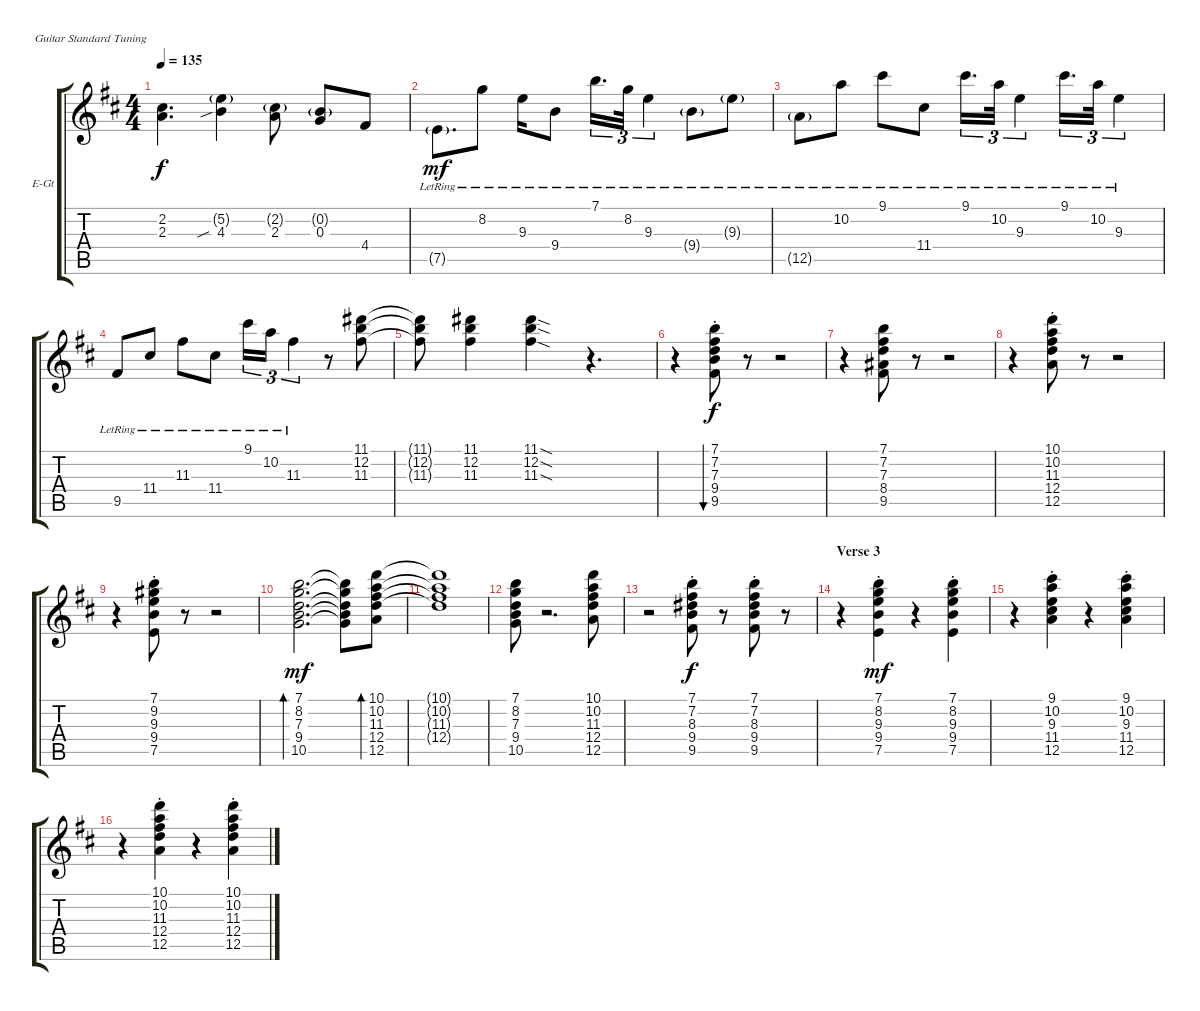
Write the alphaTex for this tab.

\defaultSystemsLayout 4
\bracketExtendMode groupsimilarinstruments
\firstSystemTrackNameOrientation horizontal
\otherSystemsTrackNameOrientation horizontal
\track ("Guitar 1" "E-Gt") {instrument electricguitarclean}
\staff {score tabs}
\tuning (E4 B3 G3 D3 A2 E2)
\ts (4 4)
\tempo 135
\clef g2
\ks bminor
(2.3{t} 2.2{t}).4{d dy f} (4.3{sib} 5.2{g}).4 (2.3 2.2{g}).8 (0.3 0.2{g}).8 4.4.8 |
7.5{g lr}.8{d dy mf} 8.2{lr}.8 9.3{lr}.16 9.4{lr}.8 7.1{lr}.16{d tu (3 2)} 8.2{lr}.32{tu (3 2)} 9.3{lr}.4{tu (3 2)} 9.4{g lr}.8 9.3{g lr}.8 |
12.5{g lr}.8 10.2{lr}.8 9.1{lr}.8 11.4{lr}.8 9.1{lr}.16{d tu (3 2)} 10.2{lr}.32{tu (3 2)} 9.3{lr}.4{tu (3 2)} 9.1{lr}.16{d tu (3 2)} 10.2{lr}.32{tu (3 2)} 9.3{lr}.4{tu (3 2)} |
9.5{lr}.8 11.4{lr}.8 11.3{lr}.8 11.4{lr}.8 9.1{lr}.16{tu (3 2)} 10.2{lr}.16{tu (3 2)} 11.3{lr}.4{tu (3 2)} r.8 (12.2 11.1 11.3).8 |
(12.2{t} 11.1{t} 11.3{t}).8 (12.2 11.1 11.3).4 (12.2{sod} 11.1{sod} 11.3{sod}).4 r.4{d} |
r.4 (7.2{st} 7.3{st} 9.4{st} 9.5 7.1).8{bu 30 dy f} r.8 r.2 |
r.4 (7.3 7.2 8.4 9.5 7.1).8 r.8 r.2 |
r.4 (10.2 11.3 12.4{st} 12.5 10.1).8 r.8 r.2 |
r.4 (9.3 9.2{st} 7.1 9.4 7.5).8 r.8 r.2 |
(10.5 9.4 7.3 8.2 7.1).2{d bd 234 dy mf} (10.5{t} 9.4{t} 7.3{t} 8.2{t} 7.1{t}).8 (10.1 10.2 11.3 12.4 12.5).8{bd 95} |
(10.1{t} 10.2{t} 11.3{t} 12.4{t}).1 |
(10.5 9.4 7.3 8.2 7.1).8 r.2{d} (10.1 10.2 11.3 12.4 12.5).8 |
r.2 (7.1 7.2 8.3 9.4{st} 9.5).8{dy f} r.8 (9.4 8.3 7.2 7.1{st} 9.5).8 r.8 |
\section ("" "Verse 3")
r.4 (7.1{st} 8.2{st} 9.3{st} 9.4{st} 7.5{st}).4{dy mf} r.4 (7.1{st} 8.2{st} 9.3{st} 9.4{st} 7.5{st}).4 |
r.4 (9.1{st} 10.2{st} 9.3{st} 11.4{st} 12.5).4 r.4 (9.1{st} 10.2{st} 9.3{st} 11.4{st} 12.5).4 |
r.4 (10.1{st} 10.2{st} 11.3{st} 12.4{st} 12.5).4 r.4 (10.1{st} 10.2{st} 11.3{st} 12.4{st} 12.5).4
